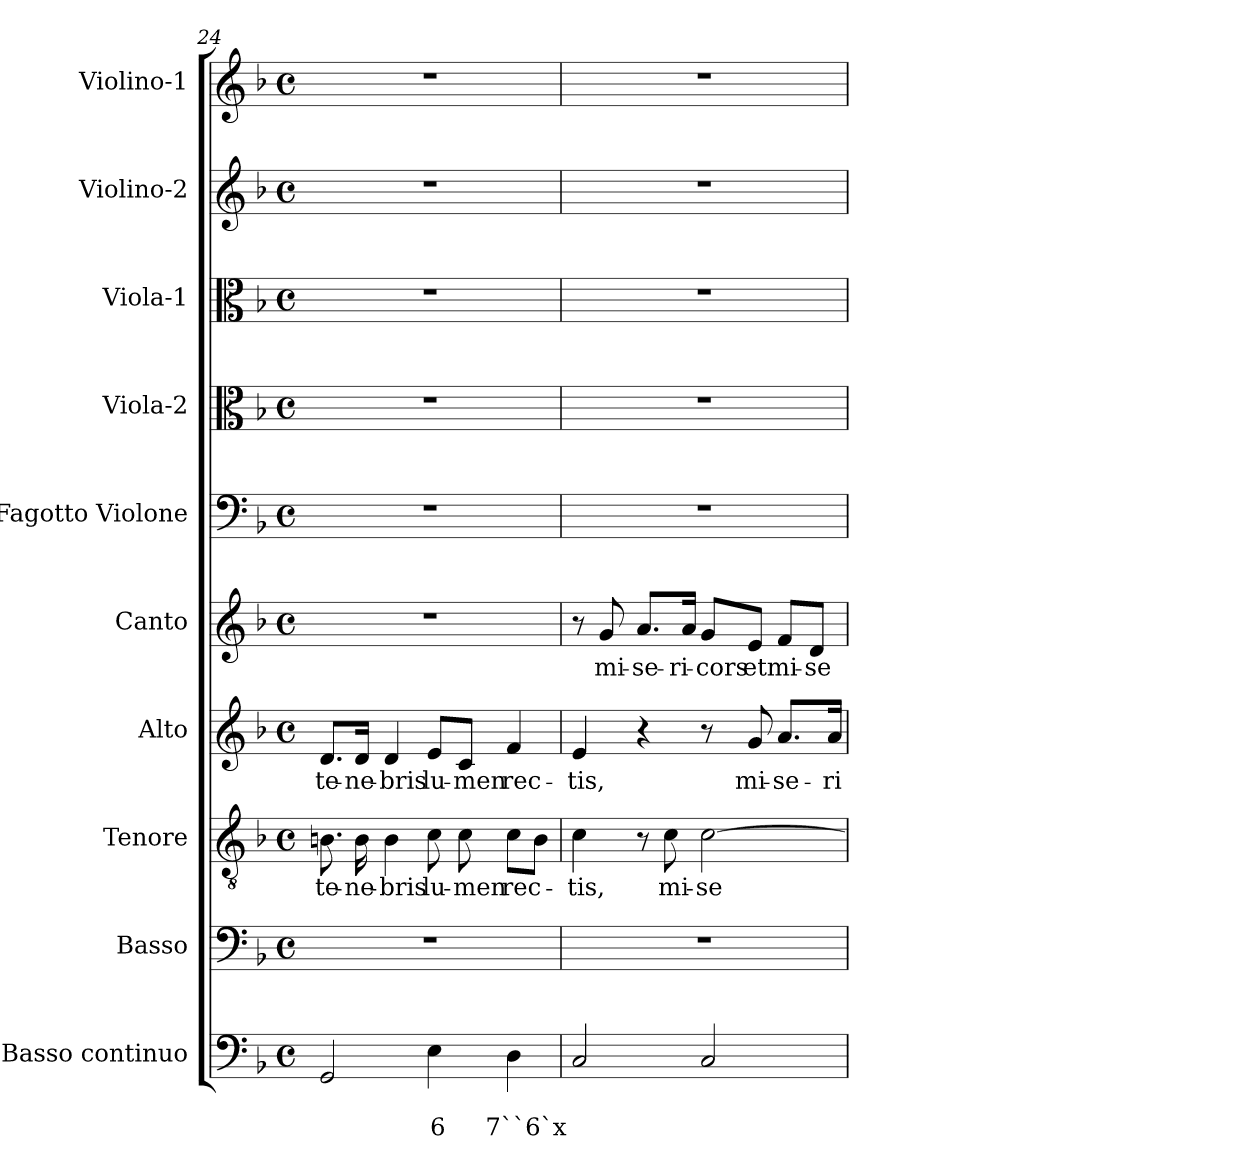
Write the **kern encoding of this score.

**kern	**text	**text	**kern	**kern	**text	**kern	**text	**kern	**text	**kern	**kern	**kern	**kern	**kern
*part10	*part10	*part10	*part9	*part8	*part8	*part7	*part7	*part6	*part6	*part5	*part4	*part3	*part2	*part1
*staff10	*staff10	*staff10	*staff9	*staff8	*staff8	*staff7	*staff7	*staff6	*staff6	*staff5	*staff4	*staff3	*staff2	*staff1
*I"Basso continuo	*	*	*I"Basso	*I"Tenore	*	*I"Alto	*	*I"Canto	*	*I"Fagotto Violone	*I"Viola-2	*I"Viola-1	*I"Violino-2	*I"Violino-1
*I'BC	*	*	*I'B	*I'T	*	*I'A	*	*I'C	*	*I'Fg	*I'Va2	*I'Va1	*I'Vi2	*I'Vi1
*clefF4	*	*	*clefF4	*clefGv2	*	*clefG2	*	*clefG2	*	*clefF4	*clefC3	*clefC3	*clefG2	*clefG2
*k[b-]	*	*	*k[b-]	*k[b-]	*	*k[b-]	*	*k[b-]	*	*k[b-]	*k[b-]	*k[b-]	*k[b-]	*k[b-]
*F:	*	*	*F:	*F:	*	*F:	*	*F:	*	*F:	*F:	*F:	*F:	*F:
*M4/4	*	*	*M4/4	*M4/4	*	*M4/4	*	*M4/4	*	*M4/4	*M4/4	*M4/4	*M4/4	*M4/4
*met(c)	*	*	*met(c)	*met(c)	*	*met(c)	*	*met(c)	*	*met(c)	*met(c)	*met(c)	*met(c)	*met(c)
=24	=24	=24	=24	=24	=24	=24	=24	=24	=24	=24	=24	=24	=24	=24
!	!	!	!	!	!LO:LY:b	!	!	!	!	!	!	!	!	!
!	!	!	!	!	!	!	!LO:LY:b	!	!	!	!	!	!	!
2GG/	.	.	1r	8.Bn\	te-	8.d/L	te-	1r	.	1r	1r	1r	1r	1r
!	!	!	!	!	!LO:LY:b	!	!	!	!	!	!	!	!	!
!	!	!	!	!	!	!	!LO:LY:b	!	!	!	!	!	!	!
.	.	.	.	16B\	-ne-	16d/Jk	-ne-	.	.	.	.	.	.	.
!	!	!	!	!	!LO:LY:b	!	!	!	!	!	!	!	!	!
!	!	!	!	!	!	!	!LO:LY:b	!	!	!	!	!	!	!
.	.	.	.	4B\	-bris	4d/	-bris	.	.	.	.	.	.	.
!	!	!LO:LY:b	!	!	!	!	!	!	!	!	!	!	!	!
!	!	!	!	!	!LO:LY:b	!	!	!	!	!	!	!	!	!
!	!	!	!	!	!	!	!LO:LY:b	!	!	!	!	!	!	!
4E\	.	6	.	8c\	lu-	8e/L	lu-	.	.	.	.	.	.	.
!	!	!	!	!	!LO:LY:b	!	!	!	!	!	!	!	!	!
!	!	!	!	!	!	!	!LO:LY:b	!	!	!	!	!	!	!
.	.	.	.	8c\	-men	8c/J	-men	.	.	.	.	.	.	.
!	!	!LO:LY:b	!	!	!	!	!	!	!	!	!	!	!	!
!	!	!	!	!	!LO:LY:b	!	!	!	!	!	!	!	!	!
!	!	!	!	!	!	!	!LO:LY:b	!	!	!	!	!	!	!
4D\	.	7``6`x	.	8c\L	rec-	4f/	rec-	.	.	.	.	.	.	.
.	.	.	.	8B\J	.	.	.	.	.	.	.	.	.	.
=25	=25	=25	=25	=25	=25	=25	=25	=25	=25	=25	=25	=25	=25	=25
!	!	!	!	!	!LO:LY:b	!	!	!	!	!	!	!	!	!
!	!	!	!	!	!	!	!LO:LY:b	!	!	!	!	!	!	!
2C/	.	.	1r	4c\	-tis,	4e/	-tis,	8r	.	1r	1r	1r	1r	1r
!	!	!	!	!	!	!	!	!	!LO:LY:b	!	!	!	!	!
.	.	.	.	.	.	.	.	8g/	mi-	.	.	.	.	.
!	!	!	!	!	!	!	!	!	!LO:LY:b	!	!	!	!	!
.	.	.	.	8r	.	4r	.	8.a/L	-se-	.	.	.	.	.
!	!	!	!	!	!LO:LY:b	!	!	!	!	!	!	!	!	!
.	.	.	.	8c\	mi-	.	.	.	.	.	.	.	.	.
!	!	!	!	!	!	!	!	!	!LO:LY:b	!	!	!	!	!
.	.	.	.	.	.	.	.	16a/Jk	-ri-	.	.	.	.	.
!	!	!	!	!	!LO:LY:b	!	!	!	!	!	!	!	!	!
!	!	!	!	!	!	!	!	!	!LO:LY:b	!	!	!	!	!
2C/	.	.	.	[2c\	-se-	8r	.	8g/L	-cors	.	.	.	.	.
!	!	!	!	!	!	!	!LO:LY:b	!	!	!	!	!	!	!
!	!	!	!	!	!	!	!	!	!LO:LY:b	!	!	!	!	!
.	.	.	.	.	.	8g/	mi-	8e/J	et	.	.	.	.	.
!	!	!	!	!	!	!	!LO:LY:b	!	!	!	!	!	!	!
!	!	!	!	!	!	!	!	!	!LO:LY:b	!	!	!	!	!
.	.	.	.	.	.	8.a/L	-se-	8f/L	mi-	.	.	.	.	.
!	!	!	!	!	!	!	!	!	!LO:LY:b	!	!	!	!	!
.	.	.	.	.	.	.	.	8d/J	-se-	.	.	.	.	.
!	!	!	!	!	!	!	!LO:LY:b	!	!	!	!	!	!	!
.	.	.	.	.	.	16a/Jk	-ri-	.	.	.	.	.	.	.
=	=	=	=	=	=	=	=	=	=	=	=	=	=	=
*-	*-	*-	*-	*-	*-	*-	*-	*-	*-	*-	*-	*-	*-	*-
